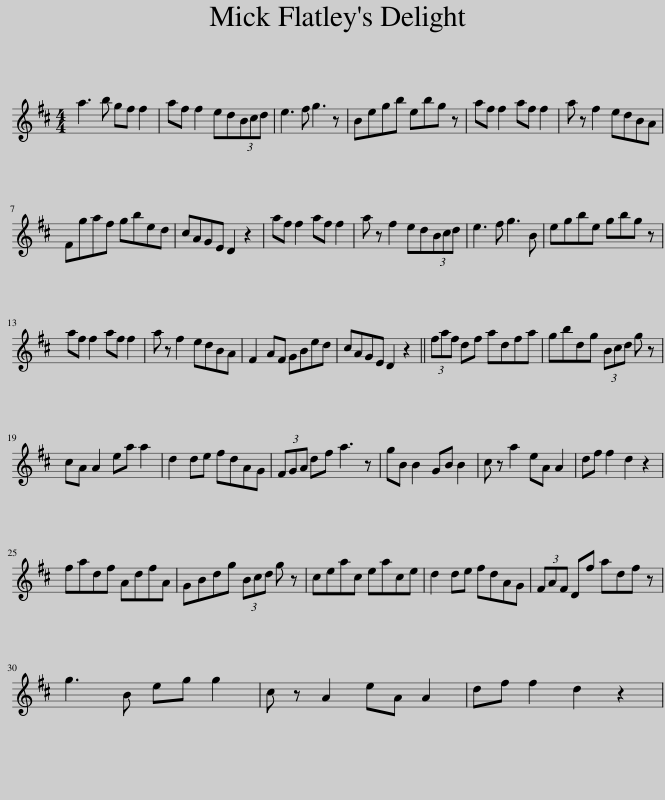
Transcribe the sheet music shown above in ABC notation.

X:1
L:1/8
M:4/4
I:linebreak $
K:D
V:1 treble
V:1
 a3 b gf f2 | af f2 ed(3Bcd | e3 f g3 z | Begb ebg z | af f2 af f2 | %5
 a z f2 edBA |$ Fgaf gbed | cAGE D2 z2 | af f2 af f2 | a z f2 ed(3Bcd | %10
 e3 f g3 B | egbe gbg z |$ af f2 af f2 | a z f2 edBA | F2 AF GBed | %15
 cAGE D2 z2 || (3faf df adfa | gbdg (3Bcd g z |$ cA A2 ea a2 | d2 de fdAG | %20
 (3FGA df a3 z | gB B2 GB B2 | c z a2 eA A2 | df f2 d2 z2 |$ fadf AdfA | %25
 GBdg (3Bcd g z | ceac eace | d2 de fdAG | (3FAF Df adf z |$ g3 B eg g2 | %30
 c z A2 eA A2 | df f2 d2 z2 | %32
